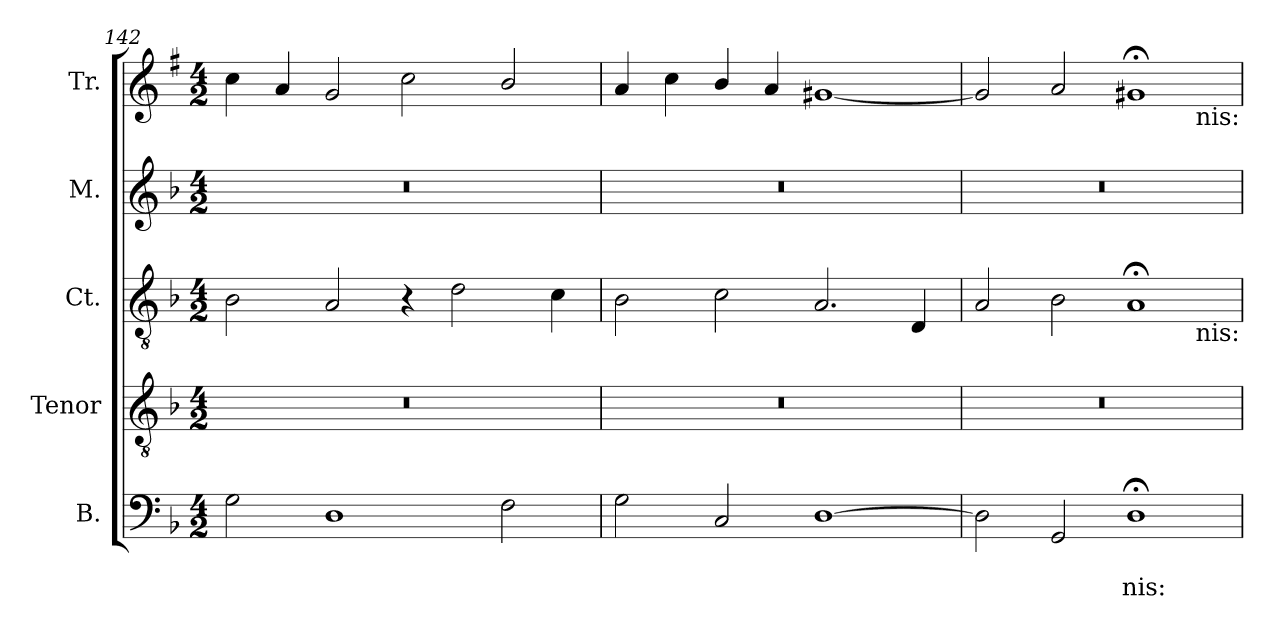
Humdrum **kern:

**kern	**text	**text	**kern	**kern	**kern	**kern
*part5	*part5	*part5	*part4	*part3	*part2	*part1
*staff5	*staff5	*staff5	*staff4	*staff3	*staff2	*staff1
*I"B.	*	*	*I"Tenor	*I"Ct.	*I"M.	*I"Tr.
*I'B.	*	*	*I'T.	*I'Ct.	*I'M.	*I'Tr.
*clefF4	*	*	*clefGv2	*clefGv2	*clefG2	*clefG2
*	*	*	*	*	*	*ITrd1c2
*k[b-]	*	*	*k[b-]	*k[b-]	*k[b-]	*k[b-]
*F:	*	*	*F:	*F:	*F:	*F:
*M4/2	*	*	*M4/2	*M4/2	*M4/2	*M4/2
=142	=142	=142	=142	=142	=142	=142
2G\	.	.	0r	2B-\	0r	4b-\
.	.	.	.	.	.	4g/
1D	.	.	.	2A/	.	2f/
.	.	.	.	4r	.	2b-\
.	.	.	.	2d\	.	.
2F\	.	.	.	.	.	2a/
.	.	.	.	4c\	.	.
=143	=143	=143	=143	=143	=143	=143
2G\	.	.	0r	2B-\	0r	4g/
.	.	.	.	.	.	4b-\
2C/	.	.	.	2c\	.	4a/
.	.	.	.	.	.	4g/
[>1D	.	.	.	2.A/	.	[<1f#
.	.	.	.	4D/	.	.
=144	=144	=144	=144	=144	=144	=144
2D\]	.	.	0r	2A/	0r	2f#/]
2GG/	.	.	.	2B-\	.	2g/
!	!	!LO:LY:b	!	!	!	!
1D;<	.	-nis:	.	1A;	.	1f#;
!	!	!	!	!	!	!LO:TX:b:t=nis&colon;
!	!	!	!	!LO:TX:b:t=nis&colon;	!	!
=	=	=	=	=	=	=
*-	*-	*-	*-	*-	*-	*-
